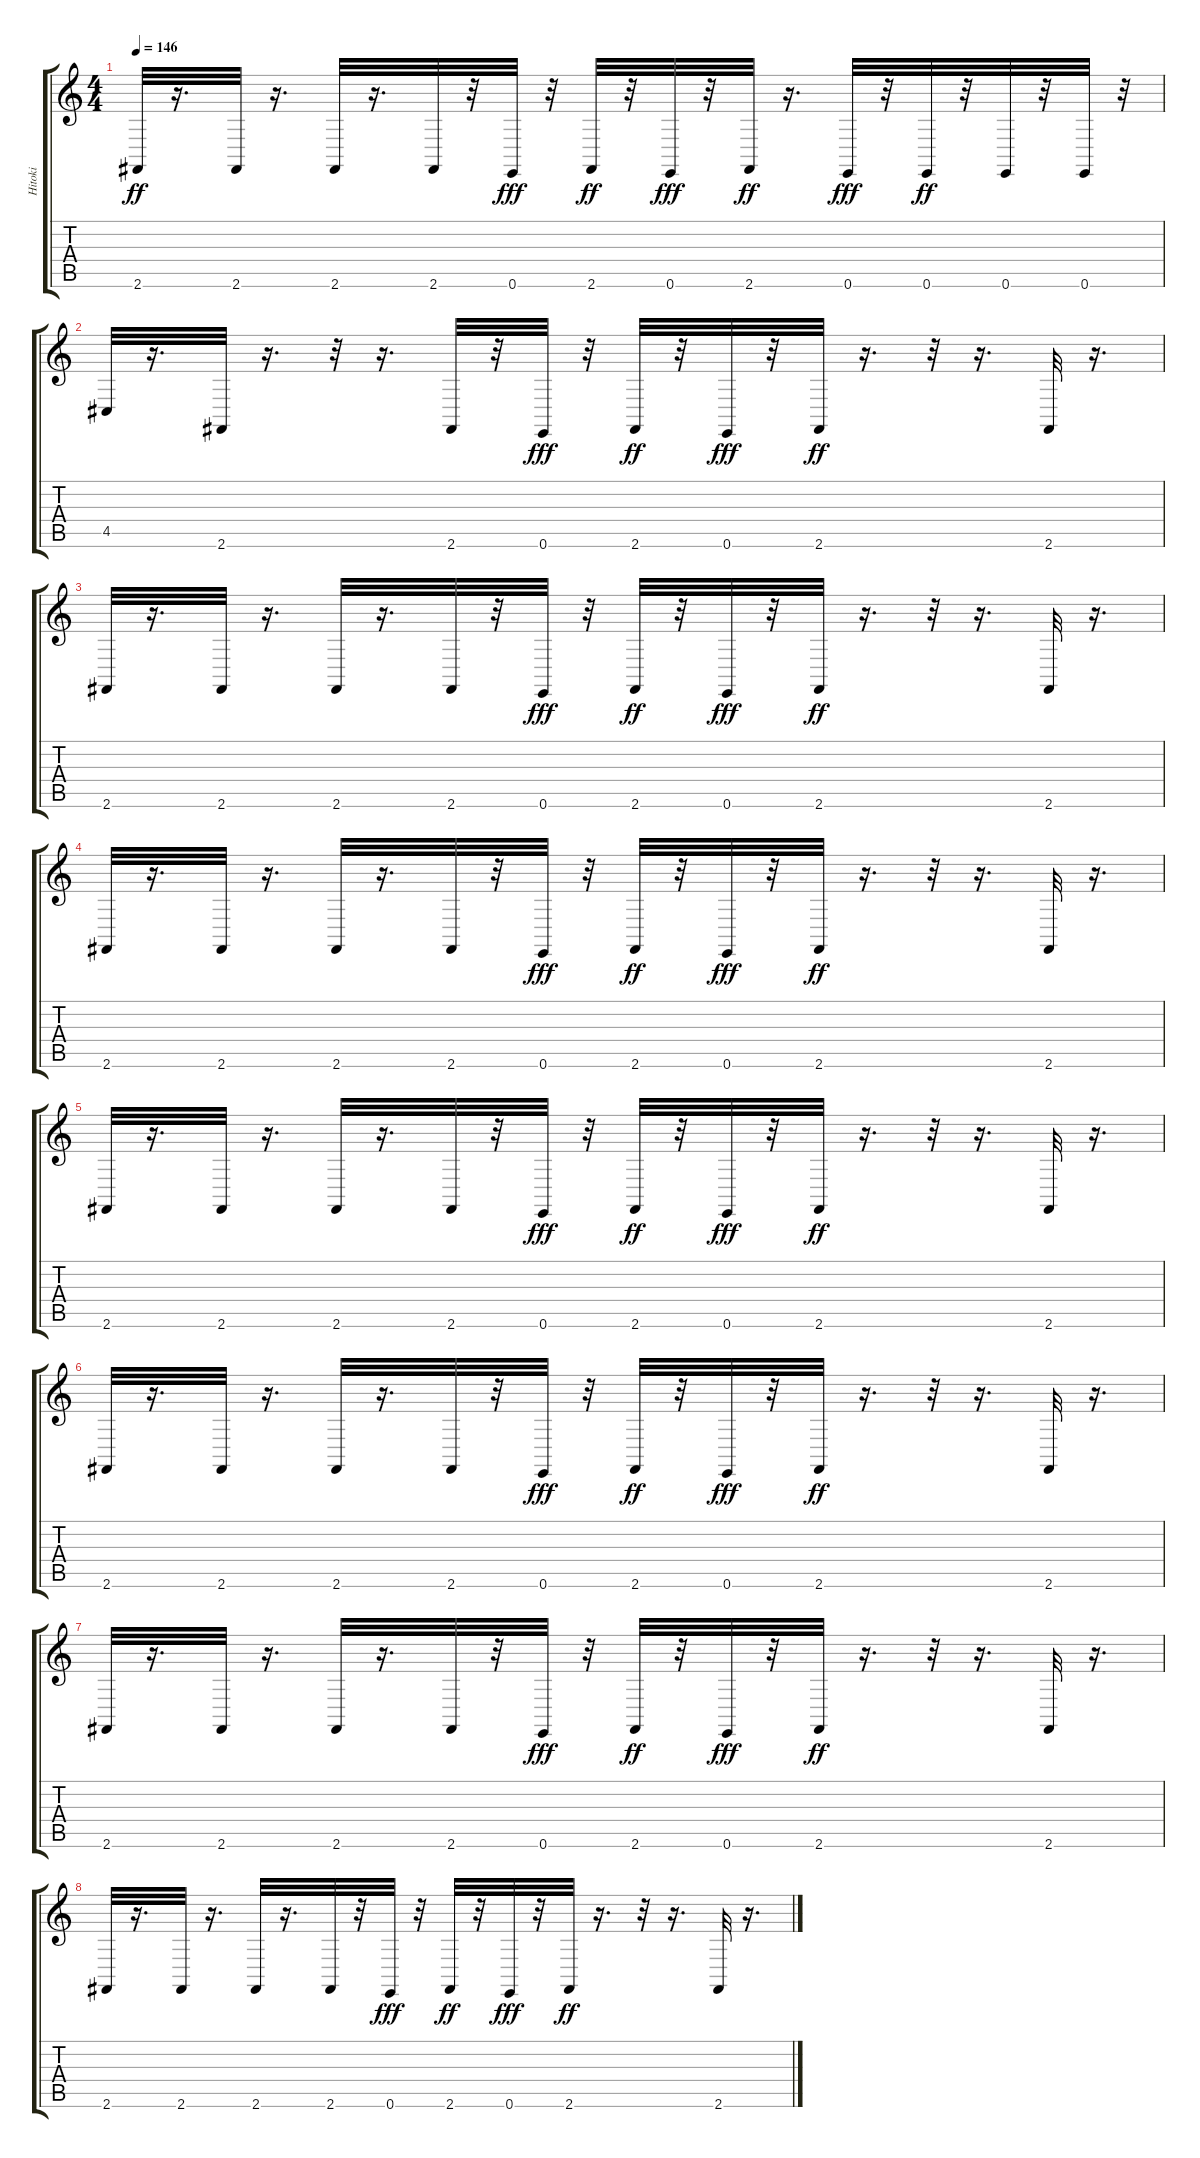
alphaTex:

\track ("Hitoki " "Hitoki ") {instrument acousticgrandpiano}
\staff {score tabs}
\tuning (E4 B3 G3 D3 A2 E2) {hide}
\ts (4 4)
\tempo 146
\clef g2
\ks c
2.6.32{dy ff} r.16{d} 2.6.32 r.16{d} 2.6.32 r.16{d} 2.6.32 r.32 0.6.32{dy fff} r.32 2.6.32{dy ff} r.32 0.6.32{dy fff} r.32 2.6.32{dy ff} r.16{d} 0.6.32{dy fff} r.32 0.6.32{dy ff} r.32 0.6.32 r.32 0.6.32 r.32 |
4.5.32 r.16{d} 2.6.32 r.16{d} r.32 r.16{d} 2.6.32 r.32 0.6.32{dy fff} r.32 2.6.32{dy ff} r.32 0.6.32{dy fff} r.32 2.6.32{dy ff} r.16{d} r.32 r.16{d} 2.6.32 r.16{d} |
2.6.32 r.16{d} 2.6.32 r.16{d} 2.6.32 r.16{d} 2.6.32 r.32 0.6.32{dy fff} r.32 2.6.32{dy ff} r.32 0.6.32{dy fff} r.32 2.6.32{dy ff} r.16{d} r.32 r.16{d} 2.6.32 r.16{d} |
2.6.32 r.16{d} 2.6.32 r.16{d} 2.6.32 r.16{d} 2.6.32 r.32 0.6.32{dy fff} r.32 2.6.32{dy ff} r.32 0.6.32{dy fff} r.32 2.6.32{dy ff} r.16{d} r.32 r.16{d} 2.6.32 r.16{d} |
2.6.32 r.16{d} 2.6.32 r.16{d} 2.6.32 r.16{d} 2.6.32 r.32 0.6.32{dy fff} r.32 2.6.32{dy ff} r.32 0.6.32{dy fff} r.32 2.6.32{dy ff} r.16{d} r.32 r.16{d} 2.6.32 r.16{d} |
2.6.32 r.16{d} 2.6.32 r.16{d} 2.6.32 r.16{d} 2.6.32 r.32 0.6.32{dy fff} r.32 2.6.32{dy ff} r.32 0.6.32{dy fff} r.32 2.6.32{dy ff} r.16{d} r.32 r.16{d} 2.6.32 r.16{d} |
2.6.32 r.16{d} 2.6.32 r.16{d} 2.6.32 r.16{d} 2.6.32 r.32 0.6.32{dy fff} r.32 2.6.32{dy ff} r.32 0.6.32{dy fff} r.32 2.6.32{dy ff} r.16{d} r.32 r.16{d} 2.6.32 r.16{d} |
2.6.32 r.16{d} 2.6.32 r.16{d} 2.6.32 r.16{d} 2.6.32 r.32 0.6.32{dy fff} r.32 2.6.32{dy ff} r.32 0.6.32{dy fff} r.32 2.6.32{dy ff} r.16{d} r.32 r.16{d} 2.6.32 r.16{d}
